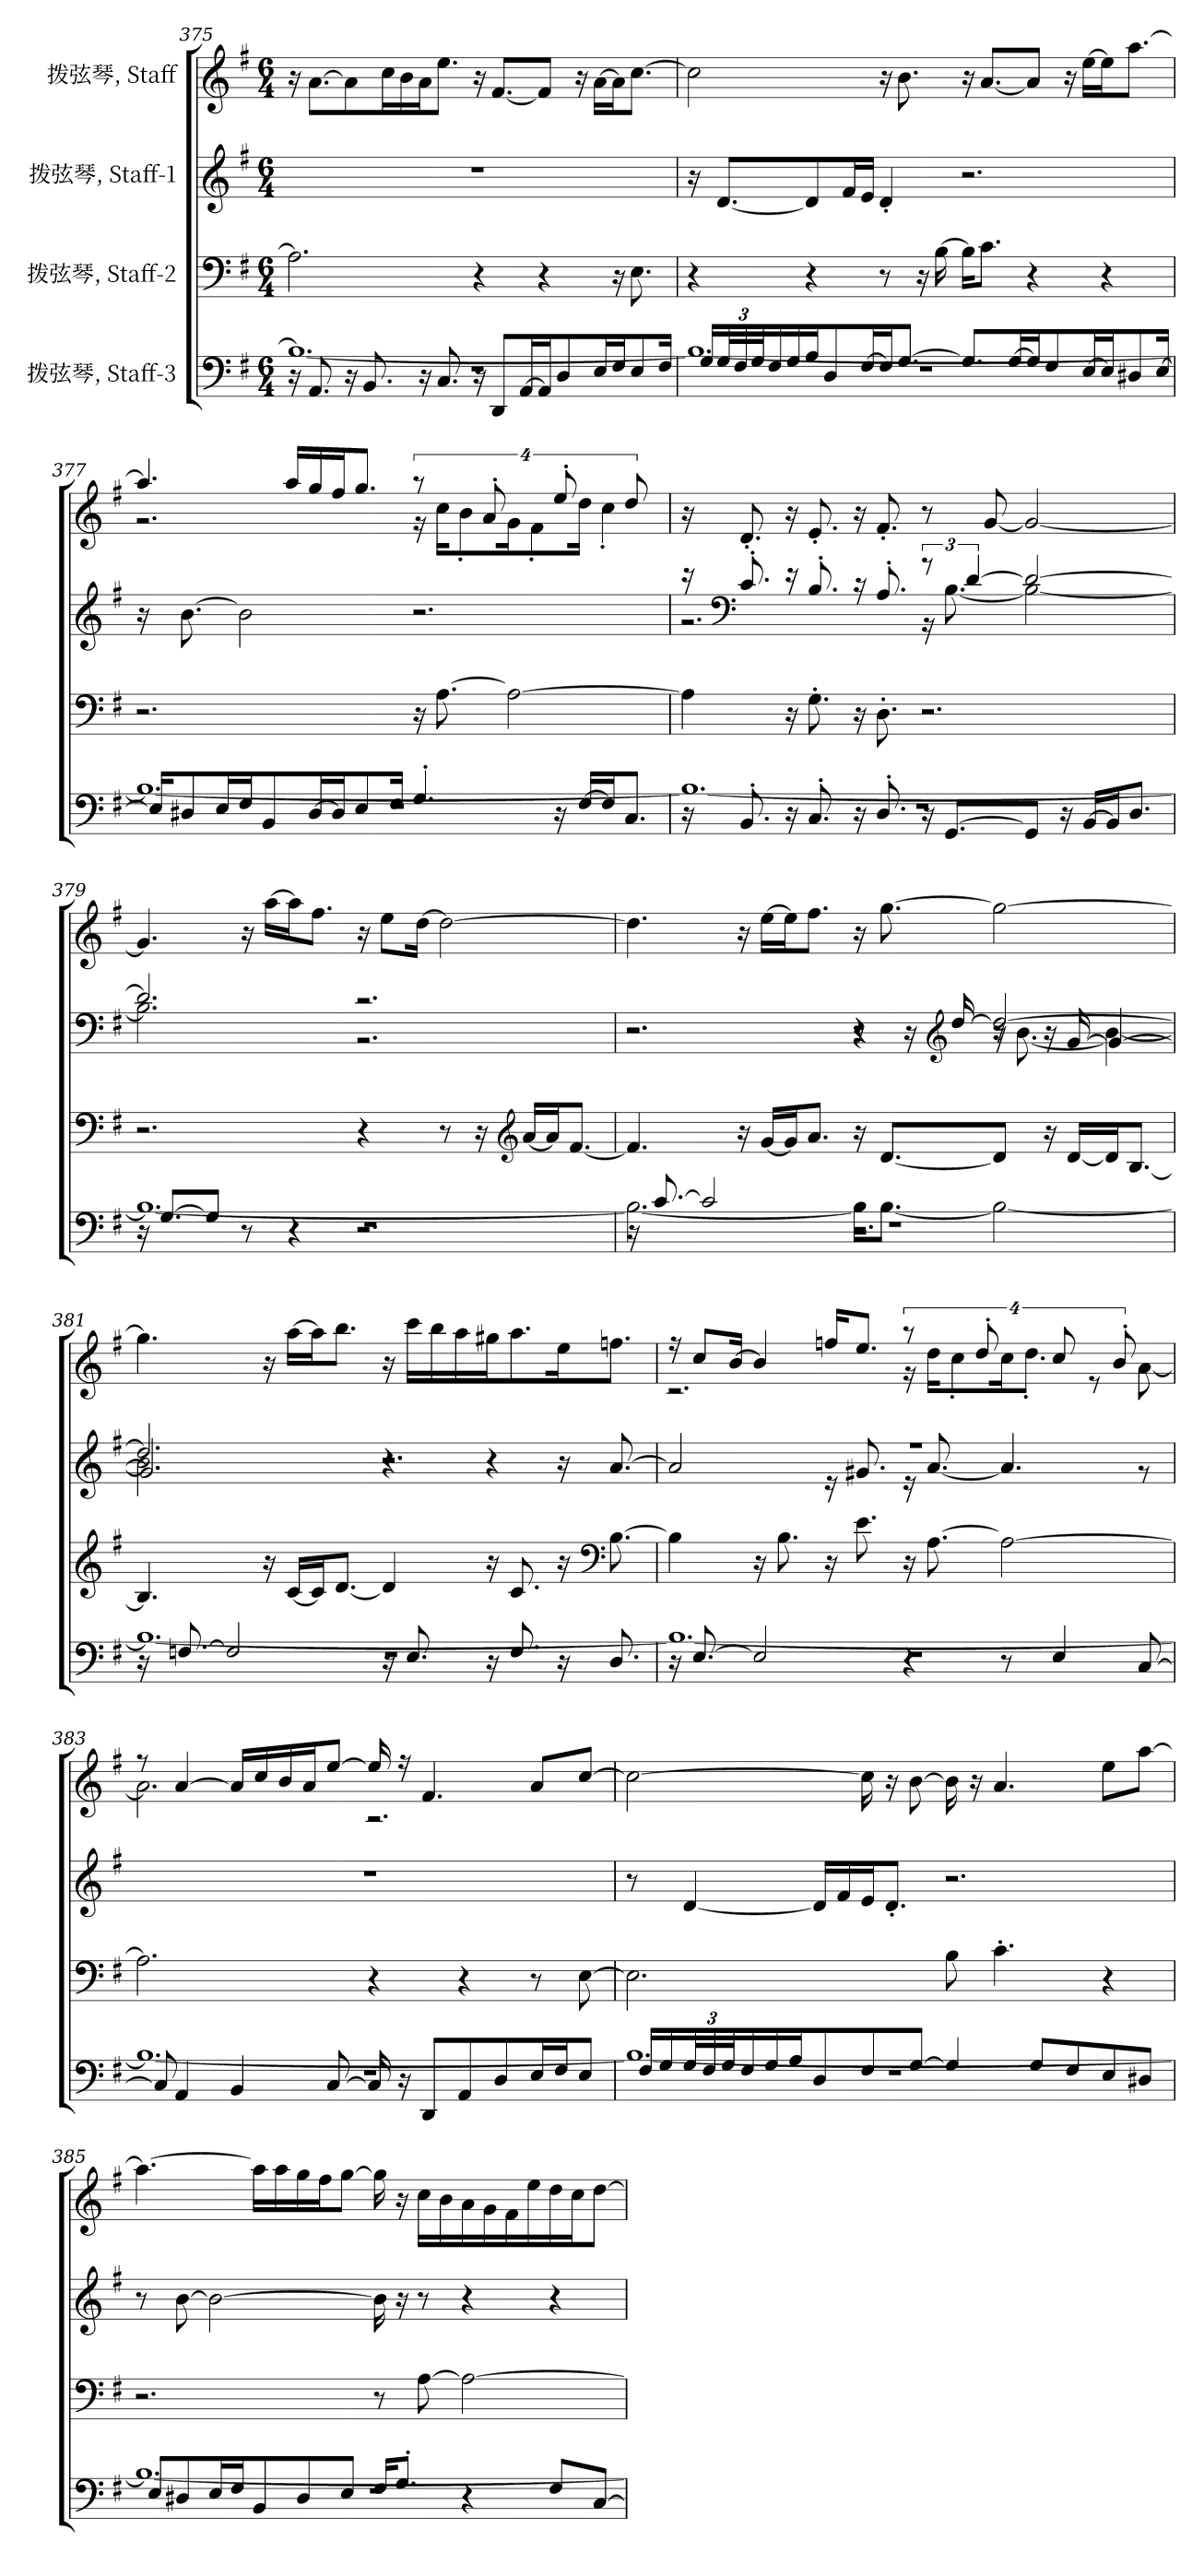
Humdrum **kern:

**kern	**kern	**kern	**kern
*part4	*part3	*part2	*part1
*staff4	*staff3	*staff2	*staff1
*I"拨弦琴, Staff-3	*I"拨弦琴, Staff-2	*I"拨弦琴, Staff-1	*I"拨弦琴, Staff
*clefF4	*clefF4	*clefG2	*clefG2
*k[f#]	*k[f#]	*k[f#]	*k[f#]
*M6/4	*M6/4	*M6/4	*M6/4
=375	=375	=375	=375
*^	*	*	*
*	*^	*	*	*
1.r	1.B_	16r	2.A\]	1.r	16r
.	.	8.AA/	.	.	[8.a\L
.	.	16r	.	.	8a\]
.	.	8.BB/	.	.	.
.	.	.	.	.	16cc\L
.	.	.	.	.	16b\
.	.	16r	.	.	16a\J
.	.	8.C/	.	.	8.ee\J
.	.	16r	4r	.	16r
.	.	8DD/L	.	.	[8.f#/L
.	.	[16AA/L	.	.	.
.	.	16AA/J]	4r	.	8f#/J]
.	.	8D/	.	.	.
.	.	.	.	.	16r
.	.	16E/L	.	.	[16a\LL
.	.	16F#/J	16r	.	16a\J]
.	.	8E/	8.E\	.	[8.cc\J
.	.	16F#/Jk	.	.	.
!!LO:PB:g=z
=376	=376	=376	=376	=376	=376
1.r	1.B_	16G/LL	4r	16r	2cc\]
*	*	*Xbrackettup	*	*	*
.	.	48G/L	.	[8.d/L	.
.	.	48F#/	.	.	.
.	.	48G/J	.	.	.
.	.	16F#/	.	.	.
.	.	16G/	.	.	.
.	.	16A/J	4r	8d/]	.
.	.	8D/	.	.	.
.	.	.	.	16f#/L	.
.	.	[16F#/L	.	16e/JJ	.
.	.	16F#/J]	8r	4d'/	16r
.	.	[8.G/J	.	.	8.b\
.	.	.	16r	.	.
.	.	.	[16B\	.	.
.	.	8.G/L]	16B\KL]	2.r	16r
.	.	.	8.c\J	.	[8.a/L
.	.	[16G/L	.	.	.
.	.	16G/J]	4r	.	8a/J]
.	.	8F#/	.	.	.
.	.	.	.	.	16r
.	.	[16E/L	.	.	[16ee\LL
.	.	16E/J]	4r	.	16ee\J]
.	.	8D#X/	.	.	[8.aa\J
.	.	[16E/Jk	.	.	.
!!LO:LB:g=z
=377	=377	=377	=377	=377	=377
*	*	*	*	*	*^
1.r	1.B_	16E/KL]	2.r	16r	4.aa/]	2.r
.	.	8D#X/	.	[8.b\	.	.
.	.	16E/L	.	.	.	.
.	.	16F#/J	.	2b\]	.	.
.	.	8BB/	.	.	.	.
.	.	.	.	.	16aa/LL	.
.	.	[16D#/L	.	.	16gg/	.
.	.	16D#/J]	.	.	16ff#/J	.
.	.	8E/	.	.	8.gg/J	.
.	.	16F#/Jk	.	.	.	.
.	.	4.G'/	16r	2.r	16%3r	16r
.	.	.	[8.A\	.	.	16cc\KL
.	.	.	.	.	.	8b'\
.	.	.	.	.	16%3a'/	.
.	.	.	2A\_	.	.	16g\K
.	.	.	.	.	.	8f#'\
.	.	16r	.	.	16%3ee'/	.
.	.	[16F#/LL	.	.	.	16dd\Jk
.	.	16F#/J]	.	.	.	4cc'\
.	.	8.C/J	.	.	16%3dd/	.
*	*	*	*	*	*v	*v
=378	=378	=378	=378	=378	=378
*	*	*	*	*^	*
1.r	1.B_	16r	4A\]	16r	2.r	16r
*	*	*	*	*clefF4	*	*
.	.	8.BB'/	.	8.c'/	.	8.d'/
.	.	16r	16r	16r	.	16r
.	.	8.C'/	8.G'\	8.B'/	.	8.e'/
.	.	16r	16r	16r	.	16r
.	.	8.D'/	8.D'\	8.A'/	.	8.f#'/
.	.	16r	2.r	12r	16r	8r
.	.	[8.GG/L	.	.	[8.B\	.
.	.	.	.	[6d/	.	.
.	.	.	.	.	.	[8g/
.	.	8GG/J]	.	2d/_	2B\_	2g/_
.	.	16r	.	.	.	.
.	.	[16BB/LL	.	.	.	.
.	.	16BB/J]	.	.	.	.
.	.	8.D/J	.	.	.	.
!!LO:LB:g=z
=379	=379	=379	=379	=379	=379	=379
1.r	1.B_	16r	2.r	2.d/]	2.B\]	4.g/]
.	.	[8.G/L	.	.	.	.
.	.	8G/J]	.	.	.	.
.	.	8r	.	.	.	16r
.	.	.	.	.	.	[16aa\LL
.	.	4r	.	.	.	16aa\J]
.	.	.	.	.	.	8.ff#\J
.	.	2.r	4r	2.r	2.r	16r
.	.	.	.	.	.	8ee\L
.	.	.	.	.	.	[16dd\Jk
.	.	.	8r	.	.	2dd\_
.	.	.	16r	.	.	.
*	*	*	*clefG2	*	*	*
.	.	.	[16a/LL	.	.	.
.	.	.	16a/J]	.	.	.
.	.	.	[8.f#/J	.	.	.
=380	=380	=380	=380	=380	=380	=380
*	*	*	*	*	*^	*
1.r	2.B\_	16r	4.f#/]	2.r	2.r	2.r	4.dd\]
.	.	[8.c/	.	.	.	.	.
.	.	2c/]	.	.	.	.	.
.	.	.	16r	.	.	.	16r
.	.	.	[16g/LL	.	.	.	[16ee\LL
.	.	.	16g/J]	.	.	.	16ee\J]
.	.	.	8.a/J	.	.	.	8.ff#\J
.	16B\KL]	2.r	16r	8r	4r	4r	16r
.	[8.B\J	.	[8.d/L	.	.	.	[8.gg\
.	.	.	.	16r	.	.	.
*	*	*	*	*clefG2	*	*	*
.	.	.	.	[16dd/	.	.	.
.	2B\_	.	8d/J]	2dd/_	16r	8r	2gg\_
.	.	.	.	.	[8.b\	.	.
.	.	.	16r	.	.	16r	.
.	.	.	[16d/LL	.	.	[16g/	.
.	.	.	16d/J]	.	4b\_	4g/_	.
.	.	.	[8.B/J	.	.	.	.
!!LO:PB:g=z
=381	=381	=381	=381	=381	=381	=381	=381
1.r	1.B_	16r	4.B/]	2.dd/]	2.b\]	2.g/]	4.gg\]
.	.	[8.Fn/	.	.	.	.	.
.	.	2F/]	.	.	.	.	.
.	.	.	16r	.	.	.	16r
.	.	.	[16c/LL	.	.	.	[16aa\LL
.	.	.	16c/J]	.	.	.	16aa\J]
.	.	.	[8.d/J	.	.	.	8.bb\J
.	.	16r	4d/]	2.r	2.r	4r	16r
.	.	8.E/	.	.	.	.	16ccc\LL
.	.	.	.	.	.	.	16bb\
.	.	.	.	.	.	.	16aa\
.	.	16r	16r	.	.	4r	16gg#X\J
.	.	8.F/	8.c/	.	.	.	8.aa\
.	.	16r	16r	.	.	16r	16ee\K
*	*	*	*clefF4	*	*	*	*
.	.	8.D/	[8.B\	.	.	[8.a/	8.ffn\J
*	*	*	*	*	*v	*v	*
=382	=382	=382	=382	=382	=382	=382
*	*	*	*	*	*	*^
1.r	1.B_	16r	4B\]	1.r	2a/]	16r	2.r
.	.	[8.E/	.	.	.	8cc/L	.
.	.	.	.	.	.	[16b/Jk	.
.	.	2E/]	16r	.	.	4b/]	.
.	.	.	8.B\	.	.	.	.
.	.	.	16r	.	16r	16ffn/KL	.
.	.	.	8.e\	.	8.g#X/	8.ee/J	.
.	.	4r	16r	.	16r	16%3r	16r
*	*	*	*	*	*	*MM105	*
.	.	.	[8.A\	.	[8.a/	.	16dd\KL
.	.	.	.	.	.	.	8cc'\
.	.	.	.	.	.	16%3dd'/	.
.	.	8r	2A\_	.	4.a/]	.	16cc\K
.	.	.	.	.	.	.	8.dd'\J
*	*	*	*	*	*	*MM84	*
.	.	4E/	.	.	.	16%3cc/	.
.	.	.	.	.	.	.	8r
.	.	.	.	.	.	16%3b'/	.
.	.	[8C/	.	.	8r	.	[8a\
*	*	*	*	*v	*v	*	*
!!LO:LB:g=z	!!
=383	=383	=383	=383	=383	=383	=383
1.r	1.B_	8C/]	2.A\]	1.r	8r	2.a\]
.	.	4AA/	.	.	[4a/	.
.	.	4BB/	.	.	16a/LL]	.
.	.	.	.	.	16cc/	.
.	.	.	.	.	16b/	.
.	.	.	.	.	16a/J	.
.	.	[8C/	.	.	[8ee/J	.
.	.	16C/]	4r	.	16ee/]	2.r
.	.	16r	.	.	16r	.
.	.	8DD/L	.	.	4.f#/	.
.	.	8AA/	4r	.	.	.
.	.	8D/	.	.	.	.
.	.	16E/L	8r	.	8a/L	.
.	.	16F#/J	.	.	.	.
.	.	8E/J	[8E\	.	[8cc/J	.
*	*	*	*	*	*v	*v
=384	=384	=384	=384	=384	=384
1.r	1.B_	16F#/LL	2.E\]	8r	2cc\_
.	.	16G/	.	.	.
.	.	48G/L	.	[4d/	.
.	.	48F#/	.	.	.
.	.	48G/J	.	.	.
.	.	16F#/	.	.	.
.	.	16G/	.	.	.
.	.	16A/J	.	.	.
.	.	8D/	.	16d/LL]	.
.	.	.	.	16f#/	.
.	.	8F#/	.	16e/J	16cc\]
.	.	.	.	8.d'/J	16r
.	.	[8G/J	.	.	[8b\
.	.	4G/]	8B\	2.r	16b\]
.	.	.	.	.	16r
.	.	.	4.c'\	.	4.a/
.	.	8G/L	.	.	.
.	.	8F#/	.	.	.
.	.	8E/	4r	.	8ee\L
.	.	8D#X/J	.	.	[8aa\J
!!LO:LB:g=z
=385	=385	=385	=385	=385	=385
1.r	1.B_	8E/L	2.r	8r	4.aa\_
.	.	8D#X/	.	[8b\	.
.	.	16E/L	.	2b\_	.
.	.	16F#/J	.	.	.
.	.	8BB/	.	.	16aa\LL]
.	.	.	.	.	16aa\
.	.	8D#/	.	.	16gg\
.	.	.	.	.	16ff#\J
.	.	8E/J	.	.	[8gg\J
.	.	16F#/KL	8r	16b\]	16gg\]
.	.	8.G'/J	.	16r	16r
.	.	.	[8A\	8r	16cc\LL
.	.	.	.	.	16b\
.	.	4r	2A\_	4r	16a\
.	.	.	.	.	16g\
.	.	.	.	.	16f#\
.	.	.	.	.	16ee\
.	.	8F#/L	.	4r	16dd\
.	.	.	.	.	16cc\J
.	.	[8C/J	.	.	[8dd\J
*v	*v	*v	*	*	*
=	=	=	=
*-	*-	*-	*-
